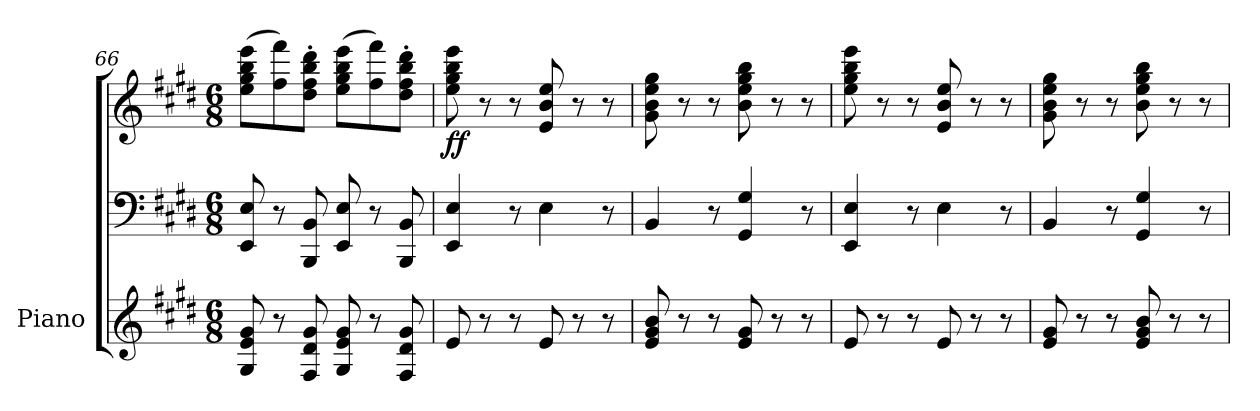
**kern	**kern	**kern	**dynam
*part1	*part1	*part1	*part1
*staff3	*staff2	*staff1	*staff1/2/3
*I"Piano	*	*	*
*I'Pno.	*	*	*
*clefG2	*clefF4	*clefG2	*
*k[f#c#g#d#]	*k[f#c#g#d#]	*k[f#c#g#d#]	*
*M6/8	*M6/8	*M6/8	*
=66	=66	=66	=66
8G#/ 8e/ 8g#/	8EE/ 8E/	(>8ee\ 8gg#\ 8bb\ 8eee\L	.
8r	8r	8ff#\ 8fff#\)	.
8F#/ 8d#/ 8g#/	8BBB/ 8BB/	8dd#\' 8ff#\' 8bb\' 8ddd#\'J	.
8G#/ 8e/ 8g#/	8EE/ 8E/	(>8ee\ 8gg#\ 8bb\ 8eee\L	.
8r	8r	8ff#\ 8fff#\)	.
8F#/ 8d#/ 8g#/	8BBB/ 8BB/	8dd#\' 8ff#\' 8bb\' 8ddd#\'J	.
=67	=67	=67	=67
!	!	!	!LO:DY:b
8e/	4EE/ 4E/	8ee\ 8gg#\ 8bb\ 8eee\	ff
8r	.	8r	.
8r	8r	8r	.
8e/	4E\	8e/ 8b/ 8ee/	.
8r	.	8r	.
8r	8r	8r	.
=68	=68	=68	=68
8e/ 8g#/ 8b/	4BB/	8g#\ 8b\ 8ee\ 8gg#\	.
8r	.	8r	.
8r	8r	8r	.
8e/ 8g#/	4GG#/ 4G#/	8b\ 8ee\ 8gg#\ 8bb\	.
8r	.	8r	.
8r	8r	8r	.
=69	=69	=69	=69
8e/	4EE/ 4E/	8ee\ 8gg#\ 8bb\ 8eee\	.
8r	.	8r	.
8r	8r	8r	.
8e/	4E\	8e/ 8b/ 8ee/	.
8r	.	8r	.
8r	8r	8r	.
=70	=70	=70	=70
8e/ 8g#/	4BB/	8g#\ 8b\ 8ee\ 8gg#\	.
8r	.	8r	.
8r	8r	8r	.
8e/ 8g#/ 8b/	4GG#/ 4G#/	8b\ 8ee\ 8gg#\ 8bb\	.
8r	.	8r	.
8r	8r	8r	.
=	=	=	=
*-	*-	*-	*-
